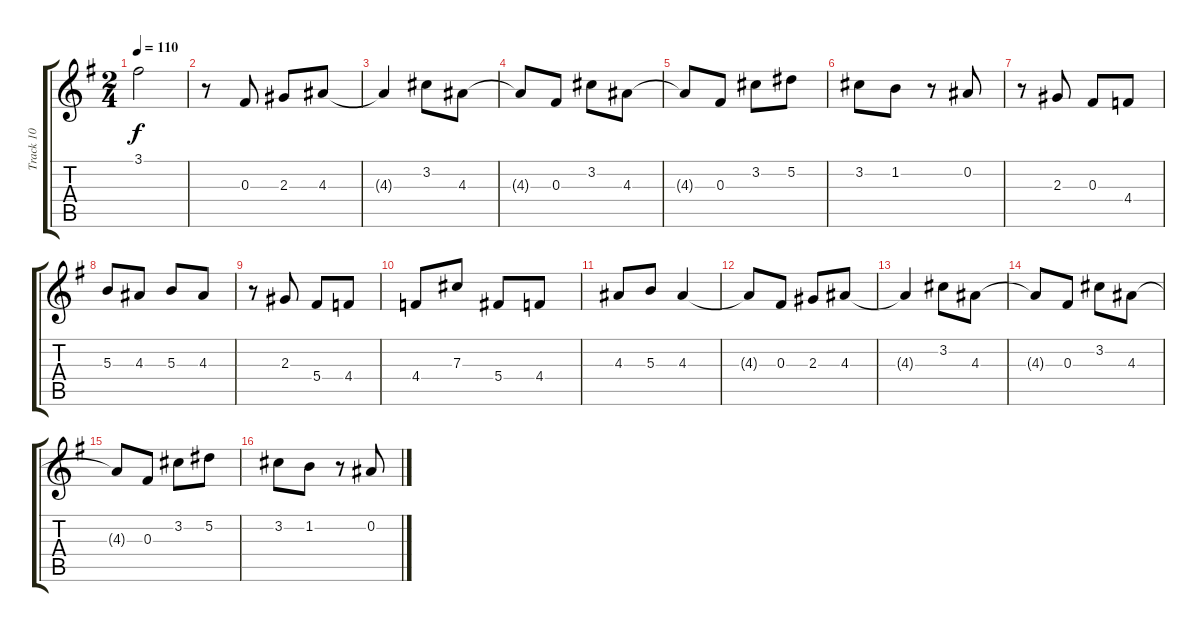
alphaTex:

\track ("Track 10" "Track 10") {instrument overdrivenguitar}
\staff {score tabs}
\tuning (Eb4 Bb3 Gb3 Db3 Ab2 Eb2) {hide}
\ts (2 4)
\tempo 110
\clef g2
\ks g
3.1.2{dy f} |
r.8 0.3.8 2.3.8 4.3.8 |
4.3{t}.4 3.2.8 4.3.8 |
4.3{t}.8 0.3.8 3.2.8 4.3.8 |
4.3{t}.8 0.3.8 3.2.8 5.2.8 |
3.2.8 1.2.8 r.8 0.2.8 |
r.8 2.3.8 0.3.8 4.4.8 |
5.3.8 4.3.8 5.3.8 4.3.8 |
r.8 2.3.8 5.4.8 4.4.8 |
4.4.8 7.3.8 5.4.8 4.4.8 |
4.3.8 5.3.8 4.3.4 |
4.3{t}.8 0.3.8 2.3.8 4.3.8 |
4.3{t}.4 3.2.8 4.3.8 |
4.3{t}.8 0.3.8 3.2.8 4.3.8 |
4.3{t}.8 0.3.8 3.2.8 5.2.8 |
3.2.8 1.2.8 r.8 0.2.8
